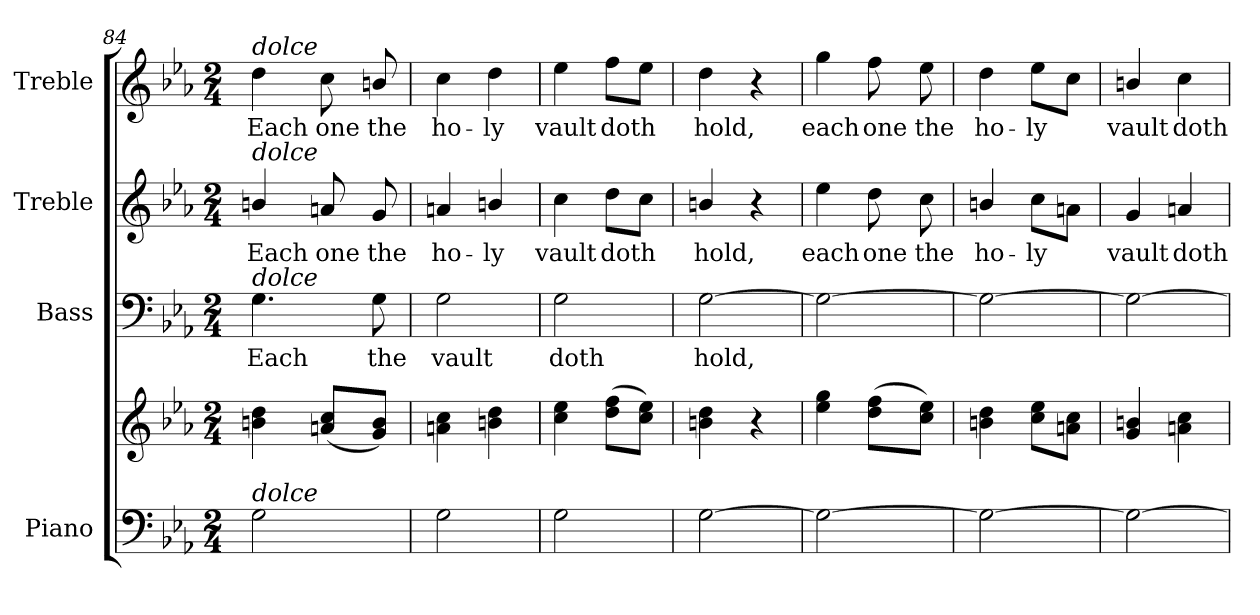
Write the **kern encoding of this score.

**kern	**kern	**kern	**text	**kern	**text	**kern	**text
*part4	*part4	*part3	*part3	*part2	*part2	*part1	*part1
*staff5	*staff4	*staff3	*staff3	*staff2	*staff2	*staff1	*staff1
*I"Piano	*	*I"Bass	*	*I"Treble	*	*I"Treble	*
*I'Pno.	*	*I'B.	*	*	*	*	*
*clefF4	*clefG2	*clefF4	*	*clefG2	*	*clefG2	*
*k[b-e-a-]	*k[b-e-a-]	*k[b-e-a-]	*	*k[b-e-a-]	*	*k[b-e-a-]	*
*E-:	*E-:	*E-:	*	*E-:	*	*E-:	*
*M2/4	*M2/4	*M2/4	*	*M2/4	*	*M2/4	*
=84	=84	=84	=84	=84	=84	=84	=84
!	!	!	!LO:LY:b:color=#000000	!	!	!	!
!	!	!	!	!	!LO:LY:b:color=#000000	!	!
!	!	!	!	!	!	!LO:TX:a:i:t=dolce	!
!	!	!	!	!LO:TX:a:i:t=dolce	!	!	!
!	!	!LO:TX:a:i:t=dolce	!	!	!	!	!
!LO:TX:a:i:t=dolce	!	!	!	!	!	!	!
!	!	!	!	!	!	!	!LO:LY:b:color=#000000
2Gi\	4bni\ 4ddi	4.Gi\	Each	4bni/	Each	4ddi\	Each
!	!	!	!	!	!LO:LY:b:color=#000000	!	!
!	!	!	!	!	!	!	!LO:LY:b:color=#000000
.	(8ani/ 8cciL	.	.	8ani/	one	8cci\	one
!	!	!	!LO:LY:b:color=#000000	!	!	!	!
!	!	!	!	!	!LO:LY:b:color=#000000	!	!
!	!	!	!	!	!	!	!LO:LY:b:color=#000000
.	8gi/ 8biJ)	8Gi\	the	8gi/	the	8bni/	the
=85	=85	=85	=85	=85	=85	=85	=85
!	!	!	!LO:LY:b:color=#000000	!	!	!	!
!	!	!	!	!	!LO:LY:b:color=#000000	!	!
!	!	!	!	!	!	!	!LO:LY:b:color=#000000
2Gi\	4ani\ 4cci	2Gi\	vault	4ani/	ho-	4cci\	ho-
!	!	!	!	!	!LO:LY:b:color=#000000	!	!
!	!	!	!	!	!	!	!LO:LY:b:color=#000000
.	4bni\ 4ddi	.	.	4bni/	-ly	4ddi\	-ly
=86	=86	=86	=86	=86	=86	=86	=86
!	!	!	!LO:LY:b:color=#000000	!	!	!	!
!	!	!	!	!	!LO:LY:b:color=#000000	!	!
!	!	!	!	!	!	!	!LO:LY:b:color=#000000
2Gi\	4cci\ 4ee-i	2Gi\	doth	4cci\	vault	4ee-i\	vault
!	!	!	!	!	!LO:LY:b:color=#000000	!	!
!	!	!	!	!	!	!	!LO:LY:b:color=#000000
.	(8ddi\ 8ffiL	.	.	8ddi\L	doth	8ffi\L	doth
.	8cci\ 8ee-iJ)	.	.	8cci\J	.	8ee-i\J	.
=87	=87	=87	=87	=87	=87	=87	=87
!	!	!	!LO:LY:b:color=#000000	!	!	!	!
!	!	!	!	!	!LO:LY:b:color=#000000	!	!
!	!	!	!	!	!	!	!LO:LY:b:color=#000000
[2Gi\	4bni\ 4ddi	[2Gi\	hold,	4bni/	hold,	4ddi\	hold,
.	4r	.	.	4r	.	4r	.
=88	=88	=88	=88	=88	=88	=88	=88
!	!	!	!	!	!LO:LY:b:color=#000000	!	!
!	!	!	!	!	!	!	!LO:LY:b:color=#000000
2Gi\_	4ee-i\ 4ggi	2Gi\_	.	4ee-i\	each	4ggi\	each
!	!	!	!	!	!LO:LY:b:color=#000000	!	!
!	!	!	!	!	!	!	!LO:LY:b:color=#000000
.	(8ddi\ 8ffiL	.	.	8ddi\	one	8ffi\	one
!	!	!	!	!	!LO:LY:b:color=#000000	!	!
!	!	!	!	!	!	!	!LO:LY:b:color=#000000
.	8cci\ 8ee-iJ)	.	.	8cci\	the	8ee-i\	the
!!LO:PB:g=z
=89	=89	=89	=89	=89	=89	=89	=89
!	!	!	!	!	!LO:LY:b:color=#000000	!	!
!	!	!	!	!	!	!	!LO:LY:b:color=#000000
2Gi\_	4bni\ 4ddi	2Gi\_	.	4bni/	ho-	4ddi\	ho-
!	!	!	!	!	!LO:LY:b:color=#000000	!	!
!	!	!	!	!	!	!	!LO:LY:b:color=#000000
.	8cci\ 8ee-iL	.	.	8cci\L	-ly	8ee-i\L	-ly
.	8ani\ 8cciJ	.	.	8ani\J	.	8cci\J	.
=90	=90	=90	=90	=90	=90	=90	=90
!	!	!	!	!	!LO:LY:b:color=#000000	!	!
!	!	!	!	!	!	!	!LO:LY:b:color=#000000
2Gi\_	4gi/ 4bni	2Gi\_	.	4gi/	vault	4bni/	vault
!	!	!	!	!	!LO:LY:b:color=#000000	!	!
!	!	!	!	!	!	!	!LO:LY:b:color=#000000
.	4ani\ 4cci	.	.	4ani/	doth	4cci\	doth
=	=	=	=	=	=	=	=
*-	*-	*-	*-	*-	*-	*-	*-
